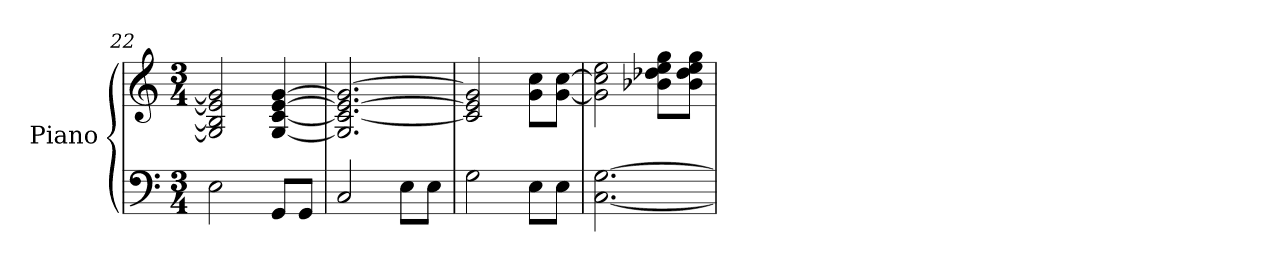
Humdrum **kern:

**kern	**kern
*part1	*part1
*staff2	*staff1
*I"Piano	*
*I'Pno.	*
*clefF4	*clefG2
*k[]	*k[]
*M3/4	*M3/4
=22	=22
2E\	2G/] 2B/] 2e/] 2g/]
8GG/L	[4G/ [4c/ [4e/ [4g/
8GG/J	.
=23	=23
2C/	2.G/] 2.c/_ 2.e/_ 2.g/_
8E\L	.
8E\J	.
=24	=24
2G\	2c/] 2e/] 2g/]
8E\L	8g\ 8cc\L
8E\J	[8g\ [8cc\J
=25	=25
[2.C\ [2.G\	2g\] 2cc\] 2ee\
.	8b-X\ 8dd-X\ 8ee\ 8gg\L
.	8b-\ 8dd-\ 8ee\ 8gg\J
=	=
*-	*-
